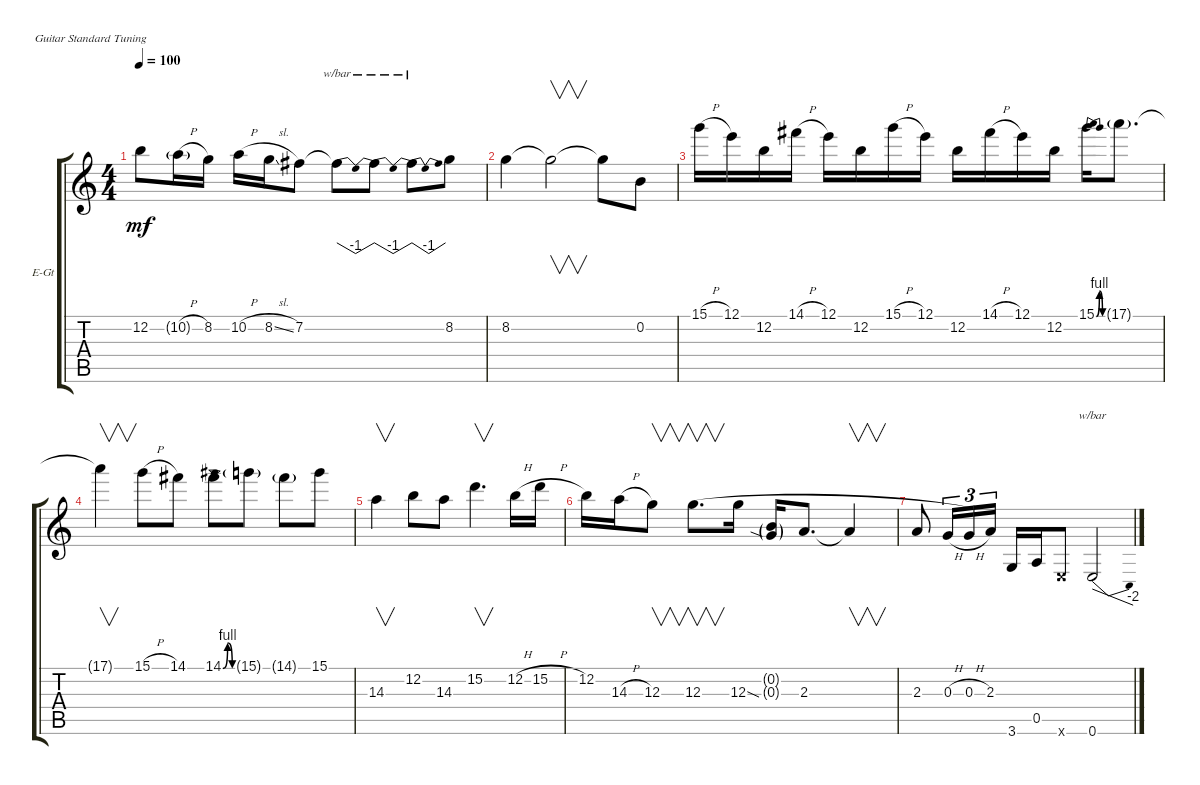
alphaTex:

\defaultSystemsLayout 4
\bracketExtendMode groupsimilarinstruments
\firstSystemTrackNameOrientation horizontal
\otherSystemsTrackNameOrientation horizontal
\track ("solo" "E-Gt") {instrument distortionguitar}
\staff {score tabs}
\tuning (E4 B3 G3 D3 A2 E2)
\ts (4 4)
\tempo 100
\clef g2
\ks c
12.2{t}.8{dy mf} 10.2{h g}.16 8.2.16 10.2{h}.16 8.2{sl}.16 7.2.8 7.2{t}.8{tbe (dip default 0 0 15 -4 30 0)} 7.2{t}.8{tbe (dip default 0 0 15 -4 30 0)} 7.2{t}.8{tbe (dip default 0 0 15 -4 30 0)} 8.2.8 |
8.2.4 8.2{t}.2{v} 8.2{t}.8 0.2.8 |
15.1{h}.16 12.1.16 12.2.16 14.1{h}.16 12.1.16 12.2.16 15.1{h}.16 12.1.16 12.2.16 14.1{h}.16 12.1.16 12.2.16 15.1{be (bendrelease 0 0 10.2 4 20.4 4 30 0)}.16 17.1{g}.8{d} |
17.1{t}.4{v} 15.1{h}.8 14.1.8 14.1{be (bendrelease 0 0 10.2 4 20.4 4 30 0)}.8 15.1{g}.8 14.1{g}.8 15.1.8 |
14.3.4{v} 12.2.8 14.3.8 15.2.4{v d} 12.2{h}.16 15.2{h}.16 |
12.2.16 14.3{h}.16 12.3.8{v} 12.3.8{v d legatoorigin} 12.3.16{legatoorigin} (0.3{sia g} 0.2{g}).16{legatoorigin} 2.3.8{d legatoorigin} 2.3{t}.4{v legatoorigin} |
2.3.8{legatoorigin} 0.3{h}.16{tu (3 2) legatoorigin} 0.3{h}.16{tu (3 2)} 2.3.16{tu (3 2)} 3.6.16 0.5.16 0.6{x}.8 0.6.2{tbe (dive default 0 0 45 -8)}
